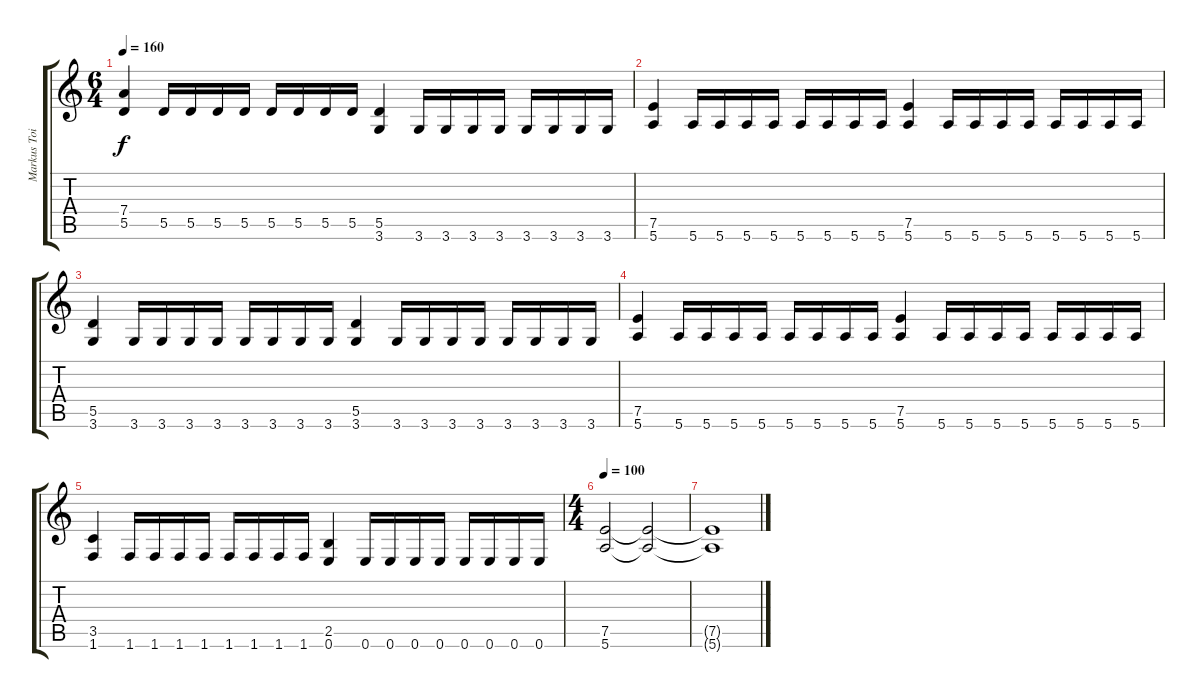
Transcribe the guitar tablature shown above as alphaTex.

\track ("Markus Toivonen" "Markus Toi") {instrument overdrivenguitar}
\staff {score tabs}
\tuning (E4 B3 G3 D3 A2 E2) {hide}
\ts (6 4)
\tempo 160
\clef g2
\ks c
(7.4 5.5).4{dy f} 5.5.16 5.5.16 5.5.16 5.5.16 5.5.16 5.5.16 5.5.16 5.5.16 (5.5 3.6).4 3.6.16 3.6.16 3.6.16 3.6.16 3.6.16 3.6.16 3.6.16 3.6.16 |
(7.5 5.6).4 5.6.16 5.6.16 5.6.16 5.6.16 5.6.16 5.6.16 5.6.16 5.6.16 (7.5 5.6).4 5.6.16 5.6.16 5.6.16 5.6.16 5.6.16 5.6.16 5.6.16 5.6.16 |
(5.5 3.6).4 3.6.16 3.6.16 3.6.16 3.6.16 3.6.16 3.6.16 3.6.16 3.6.16 (5.5 3.6).4 3.6.16 3.6.16 3.6.16 3.6.16 3.6.16 3.6.16 3.6.16 3.6.16 |
(7.5 5.6).4 5.6.16 5.6.16 5.6.16 5.6.16 5.6.16 5.6.16 5.6.16 5.6.16 (7.5 5.6).4 5.6.16 5.6.16 5.6.16 5.6.16 5.6.16 5.6.16 5.6.16 5.6.16 |
(3.5 1.6).4 1.6.16 1.6.16 1.6.16 1.6.16 1.6.16 1.6.16 1.6.16 1.6.16 (2.5 0.6).4 0.6.16 0.6.16 0.6.16 0.6.16 0.6.16 0.6.16 0.6.16 0.6.16 |
\ts (4 4)
\tempo 100
(7.5 5.6).2 (7.5{t} 5.6{t}).2{volume 0} |
(7.5{t} 5.6{t}).1
